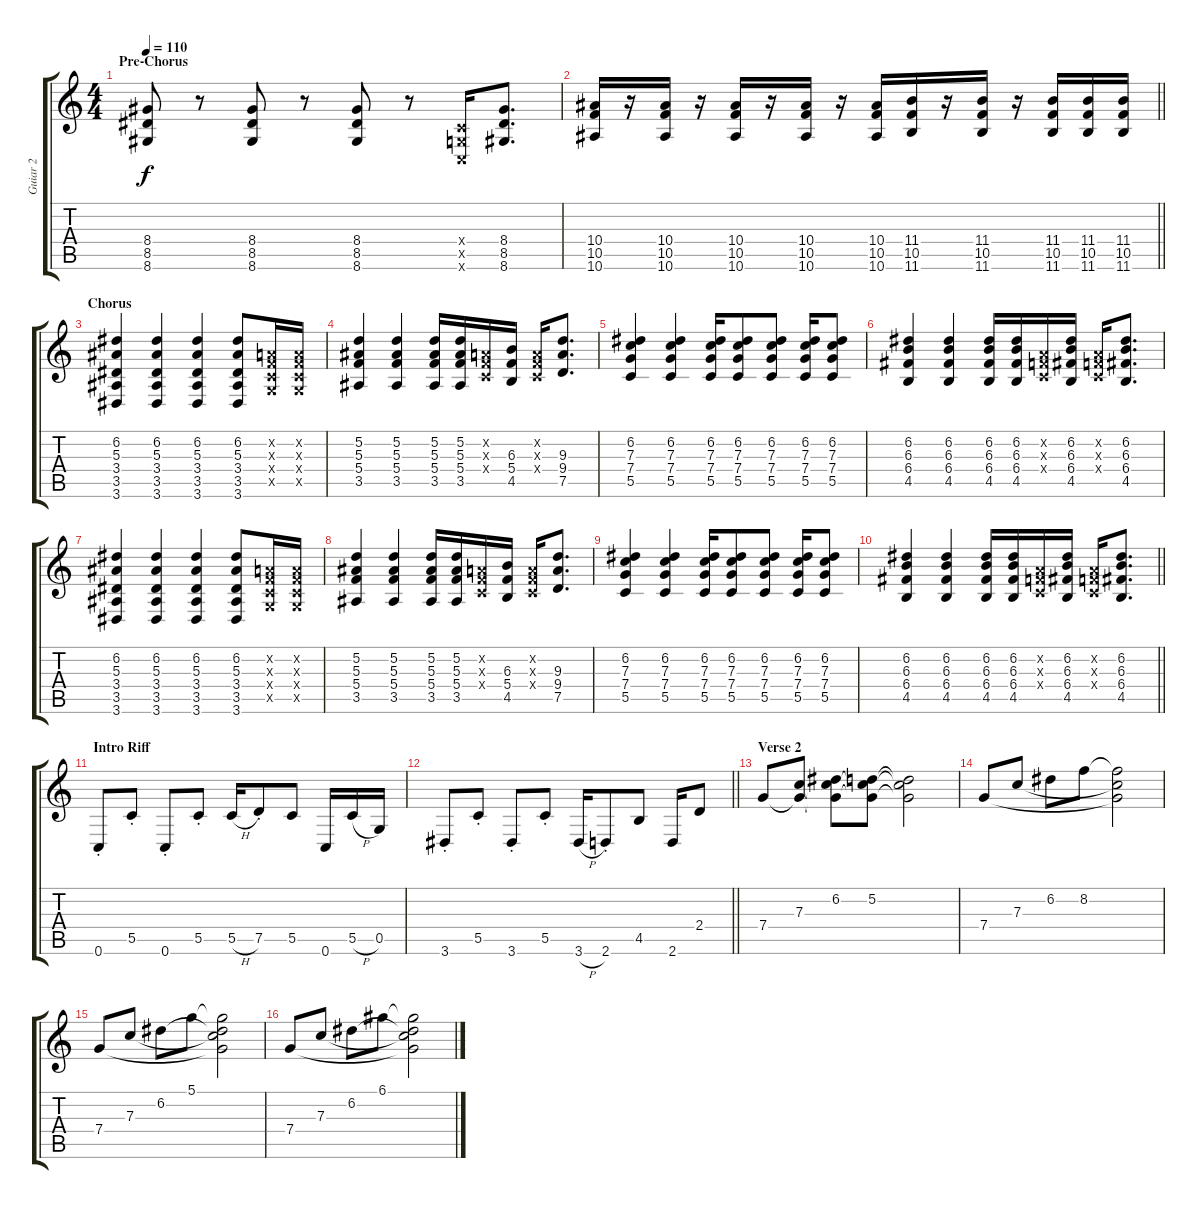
\track ("Guiar 2" "Guiar 2") {instrument overdrivenguitar}
\staff {score tabs}
\tuning (D4 A3 F3 C3 G2 C2) {hide}
\ts (4 4)
\section ("" "Pre-Chorus")
\tempo 110
\clef g2
\ks c
(8.4 8.5 8.6).8{dy f} r.8 (8.4 8.5 8.6).8 r.8 (8.4 8.5 8.6).8 r.8 (0.4{x} 0.5{x} 0.6{x}).16 (8.4 8.5 8.6).8{d} |
\barLineRight lightlight
(10.4 10.5 10.6).16 r.16 (10.4 10.5 10.6).16 r.16 (10.4 10.5 10.6).16 r.16 (10.4 10.5 10.6).16 r.16 (10.4 10.5 10.6).16 (11.4 10.5 11.6).16 r.16 (11.4 10.5 11.6).16 r.16 (11.4 10.5 11.6).16 (11.4 10.5 11.6).16 (11.4 10.5 11.6).16 |
\section ("" "Chorus")
(6.2 5.3 3.4 3.5 3.6).4 (6.2 5.3 3.4 3.5 3.6).4 (6.2 5.3 3.4 3.5 3.6).4 (6.2 5.3 3.4 3.5 3.6).8 (0.2{x} 0.3{x} 0.4{x} 0.5{x}).16 (0.2{x} 0.3{x} 0.4{x} 0.5{x}).16 |
(5.2 5.3 5.4 3.5).4 (5.2 5.3 5.4 3.5).4 (5.2 5.3 5.4 3.5).16 (5.2 5.3 5.4 3.5).16 (0.2{x} 0.3{x} 0.4{x}).16 (6.3 5.4 4.5).16 (0.2{x} 0.3{x} 0.4{x}).16 (9.3 9.4 7.5).8{d} |
(6.2 7.3 7.4 5.5).4 (6.2 7.3 7.4 5.5).4 (6.2 7.3 7.4 5.5).16 (6.2 7.3 7.4 5.5).8 (6.2 7.3 7.4 5.5).8 (6.2 7.3 7.4 5.5).16 (6.2 7.3 7.4 5.5).8 |
(6.2 6.3 6.4 4.5).4 (6.2 6.3 6.4 4.5).4 (6.2 6.3 6.4 4.5).16 (6.2 6.3 6.4 4.5).16 (0.2{x} 0.3{x} 0.4{x}).16 (6.2 6.3 6.4 4.5).16 (0.2{x} 0.3{x} 0.4{x}).16 (6.2 6.3 6.4 4.5).8{d} |
(6.2 5.3 3.4 3.5 3.6).4 (6.2 5.3 3.4 3.5 3.6).4 (6.2 5.3 3.4 3.5 3.6).4 (6.2 5.3 3.4 3.5 3.6).8 (0.2{x} 0.3{x} 0.4{x} 0.5{x}).16 (0.2{x} 0.3{x} 0.4{x} 0.5{x}).16 |
(5.2 5.3 5.4 3.5).4 (5.2 5.3 5.4 3.5).4 (5.2 5.3 5.4 3.5).16 (5.2 5.3 5.4 3.5).16 (0.2{x} 0.3{x} 0.4{x}).16 (6.3 5.4 4.5).16 (0.2{x} 0.3{x} 0.4{x}).16 (9.3 9.4 7.5).8{d} |
(6.2 7.3 7.4 5.5).4 (6.2 7.3 7.4 5.5).4 (6.2 7.3 7.4 5.5).16 (6.2 7.3 7.4 5.5).8 (6.2 7.3 7.4 5.5).8 (6.2 7.3 7.4 5.5).16 (6.2 7.3 7.4 5.5).8 |
\barLineRight lightlight
(6.2 6.3 6.4 4.5).4 (6.2 6.3 6.4 4.5).4 (6.2 6.3 6.4 4.5).16 (6.2 6.3 6.4 4.5).16 (0.2{x} 0.3{x} 0.4{x}).16 (6.2 6.3 6.4 4.5).16 (0.2{x} 0.3{x} 0.4{x}).16 (6.2 6.3 6.4 4.5).8{d} |
\section ("" "Intro Riff")
0.6{st}.8 5.5{st}.8 0.6{st}.8 5.5{st}.8 5.5{h}.16 7.5{st}.8 5.5.8 0.6.16 5.5{h}.16 0.5.16 |
\barLineRight lightlight
3.6{st}.8 5.5{st}.8 3.6{st}.8 5.5{st}.8 3.6{h}.16 2.6{st}.8 4.5.8 2.6.16 2.4.8 |
\section ("" "Verse 2")
7.4.8 (7.3 7.4{t}).8 (6.2 7.3{t} 7.4{t}).8 (5.2 7.3{t} 7.4{t}).8 (5.2{t} 7.3{t} 7.4{t}).2 |
7.4.8 7.3.8 6.2.8 8.2.8 (8.2{t} 7.3{t} 7.4{t}).2 |
7.4.8 7.3.8 6.2.8 5.1.8 (5.1{t} 6.2{t} 7.3{t} 7.4{t}).2 |
7.4.8 7.3.8 6.2.8 6.1.8 (6.1{t} 6.2{t} 7.3{t} 7.4{t}).2
